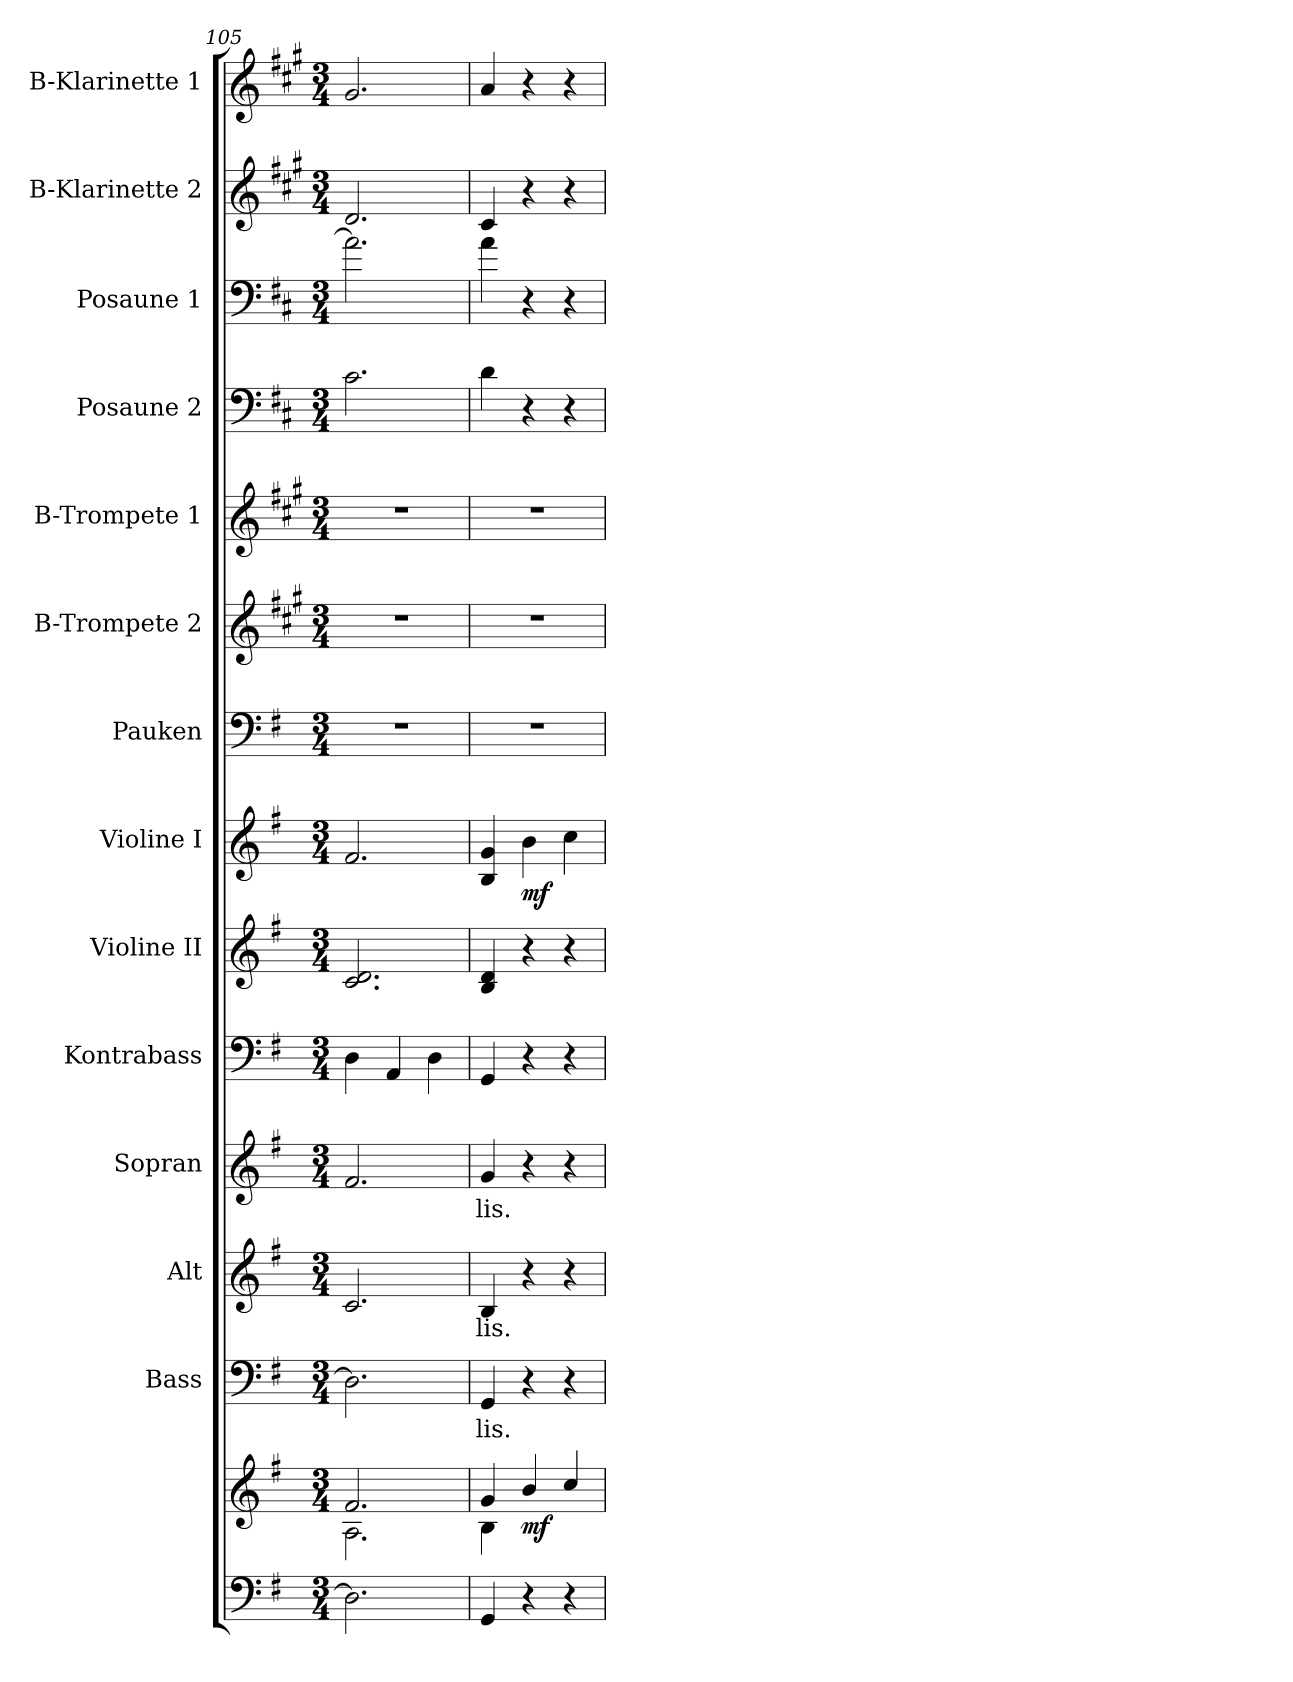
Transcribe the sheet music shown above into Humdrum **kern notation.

**kern	**kern	**dynam	**kern	**text	**kern	**text	**kern	**text	**kern	**kern	**kern	**dynam	**kern	**kern	**kern	**kern	**kern	**kern	**kern
*part14	*part14	*part14	*part13	*part13	*part12	*part12	*part11	*part11	*part10	*part9	*part8	*part8	*part7	*part6	*part5	*part4	*part3	*part2	*part1
*staff15	*staff14	*staff14/15	*staff13	*staff13	*staff12	*staff12	*staff11	*staff11	*staff10	*staff9	*staff8	*staff8	*staff7	*staff6	*staff5	*staff4	*staff3	*staff2	*staff1
*	*	*	*I"Bass	*	*I"Alt	*	*I"Sopran	*	*I"Kontrabass	*I"Violine II	*I"Violine I	*	*I"Pauken	*I"B-Trompete 2	*I"B-Trompete 1	*I"Posaune 2	*I"Posaune 1	*I"B-Klarinette 2	*I"B-Klarinette 1
*	*	*	*I'B.	*	*I'A.	*	*I'S.	*	*I'Kb.	*I'Vl. II	*I'Vl. I	*	*I'Pk.	*I'B Trp. 2	*I'B Trp. 1	*I'Pos. 2	*I'Pos. 1	*I'B Kl. 2	*I'B Kl. 1
!!LO:PB:g=z
*clefF4	*clefG2	*	*clefF4	*	*clefG2	*	*clefG2	*	*clefF4	*clefG2	*clefG2	*	*clefF4	*clefG2	*clefG2	*clefF4	*clefF4	*clefG2	*clefG2
*	*	*	*	*	*	*	*	*	*ITrd7c12	*	*	*	*	*ITrd1c2	*ITrd1c2	*ITrd4c7	*ITrd4c7	*ITrd1c2	*ITrd1c2
*k[f#]	*k[f#]	*	*k[f#]	*	*k[f#]	*	*k[f#]	*	*k[f#]	*k[f#]	*k[f#]	*	*k[f#]	*k[f#]	*k[f#]	*k[f#]	*k[f#]	*k[f#]	*k[f#]
*G:	*G:	*	*G:	*	*G:	*	*G:	*	*G:	*G:	*G:	*	*G:	*G:	*G:	*G:	*G:	*G:	*G:
*M3/4	*M3/4	*	*M3/4	*	*M3/4	*	*M3/4	*	*M3/4	*M3/4	*M3/4	*	*M3/4	*M3/4	*M3/4	*M3/4	*M3/4	*M3/4	*M3/4
=105	=105	=105	=105	=105	=105	=105	=105	=105	=105	=105	=105	=105	=105	=105	=105	=105	=105	=105	=105
*	*^	*	*	*	*	*	*	*	*	*	*	*	*	*	*	*	*	*	*
2.D\]	2.f#/	2.A\	.	2.D\]	.	2.c/	.	2.f#/	.	4DD\	2.c/ 2.d/	2.f#/	.	2.r	2.r	2.r	2.F#\	2.d\]	2.c/	2.f#/
.	.	.	.	.	.	.	.	.	.	4AAA/	.	.	.	.	.	.	.	.	.	.
.	.	.	.	.	.	.	.	.	.	4DD\	.	.	.	.	.	.	.	.	.	.
=106	=106	=106	=106	=106	=106	=106	=106	=106	=106	=106	=106	=106	=106	=106	=106	=106	=106	=106	=106	=106
!	!	!	!	!	!LO:LY:b	!	!LO:LY:b	!	!LO:LY:b	!	!	!	!	!	!	!	!	!	!	!
4GG/	4g/	4B\	.	4GG/	-lis.	4B/	-lis.	4g/	-lis.	4GGG/	4B/ 4d/	4B/ 4g/	.	2.r	2.r	2.r	4G\	4d\	4B/	4g/
!	!	!	!LO:DY:b	!	!	!	!	!	!	!	!	!	!LO:DY:b	!	!	!	!	!	!	!
4r	4b/	2ryy	mf	4r	.	4r	.	4r	.	4r	4r	4b\	mf	.	.	.	4r	4r	4r	4r
4r	4cc/	.	.	4r	.	4r	.	4r	.	4r	4r	4cc\	.	.	.	.	4r	4r	4r	4r
*	*v	*v	*	*	*	*	*	*	*	*	*	*	*	*	*	*	*	*	*	*
=	=	=	=	=	=	=	=	=	=	=	=	=	=	=	=	=	=	=	=
*-	*-	*-	*-	*-	*-	*-	*-	*-	*-	*-	*-	*-	*-	*-	*-	*-	*-	*-	*-
